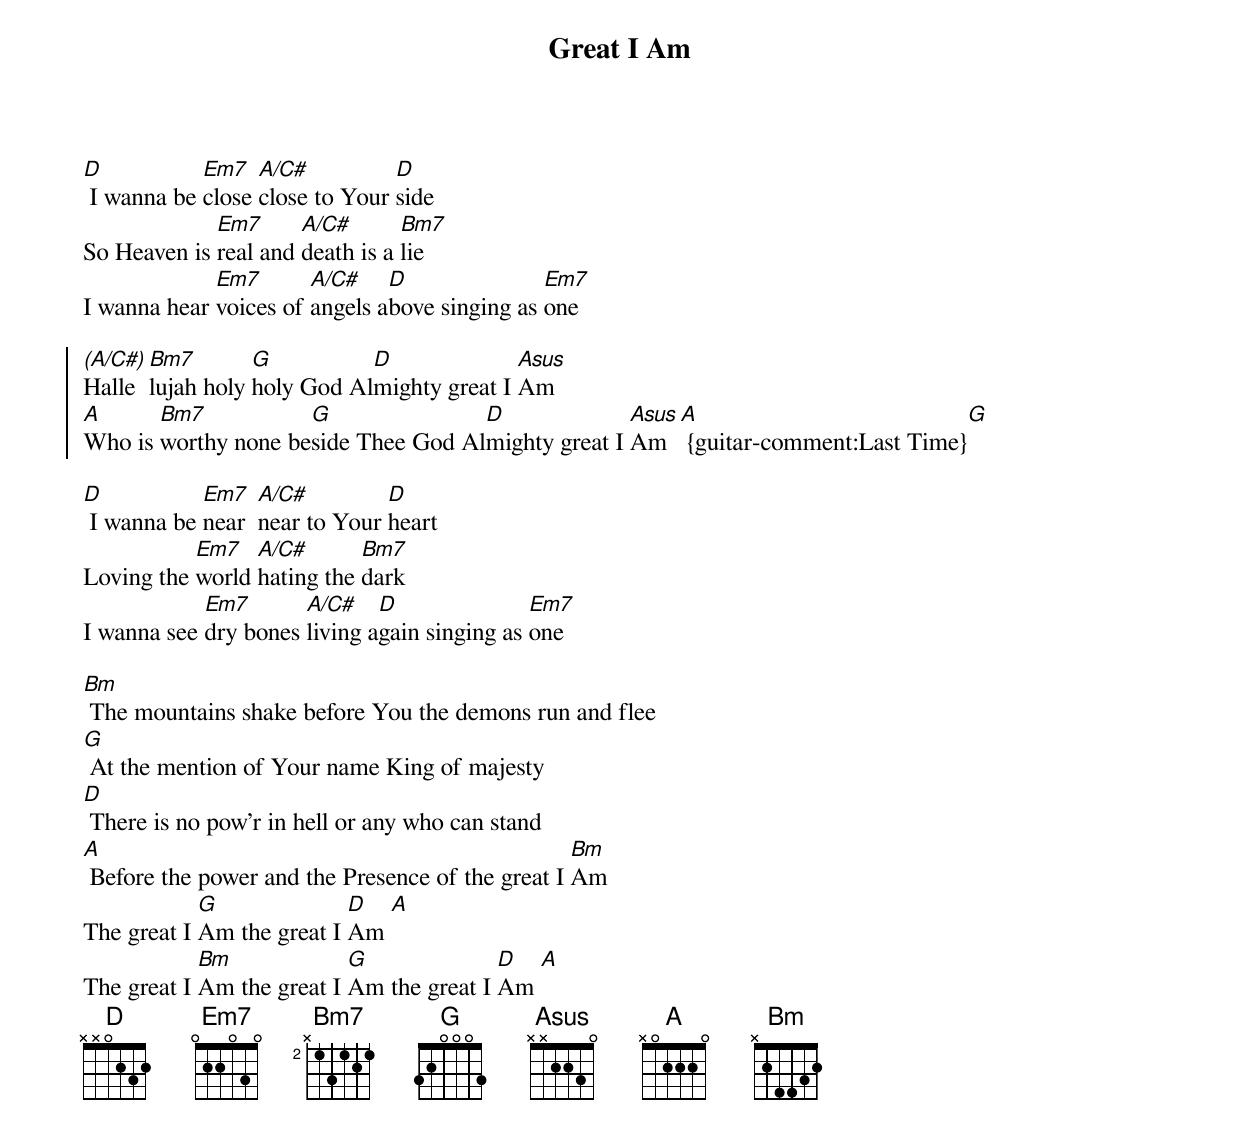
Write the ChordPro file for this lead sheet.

{title: Great I Am}
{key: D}
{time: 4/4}
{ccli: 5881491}
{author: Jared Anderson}
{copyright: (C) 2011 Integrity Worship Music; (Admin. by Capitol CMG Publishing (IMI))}

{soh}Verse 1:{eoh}
[D] I wanna be [Em7]close [A/C#]close to Your [D]side
So Heaven is [Em7]real and [A/C#]death is a [Bm7]lie
I wanna hear [Em7]voices of [A/C#]angels a[D]bove singing as [Em7]one

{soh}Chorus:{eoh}
{start_of_chorus}
[(A/C#)]Halle[Bm7]lujah holy [G]holy God Al[D]mighty great I [Asus]Am
[A]Who is [Bm7]worthy none be[G]side Thee God Al[D]mighty great I [Asus]Am [A] {guitar-comment:Last Time}[G]
{end_of_chorus}

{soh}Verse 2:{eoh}
[D] I wanna be [Em7]near  [A/C#]near to Your [D]heart
Loving the [Em7]world [A/C#]hating the [Bm7]dark
I wanna see [Em7]dry bones [A/C#]living a[D]gain singing as [Em7]one

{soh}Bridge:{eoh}
{start_of_bridge}
[Bm] The mountains shake before You the demons run and flee
[G] At the mention of Your name King of majesty
[D] There is no pow'r in hell or any who can stand
[A] Before the power and the Presence of the great I [Bm]Am
The great I [G]Am the great I [D]Am [A]
The great I [Bm]Am the great I [G]Am the great I [D]Am [A]
{end_of_bridge}
